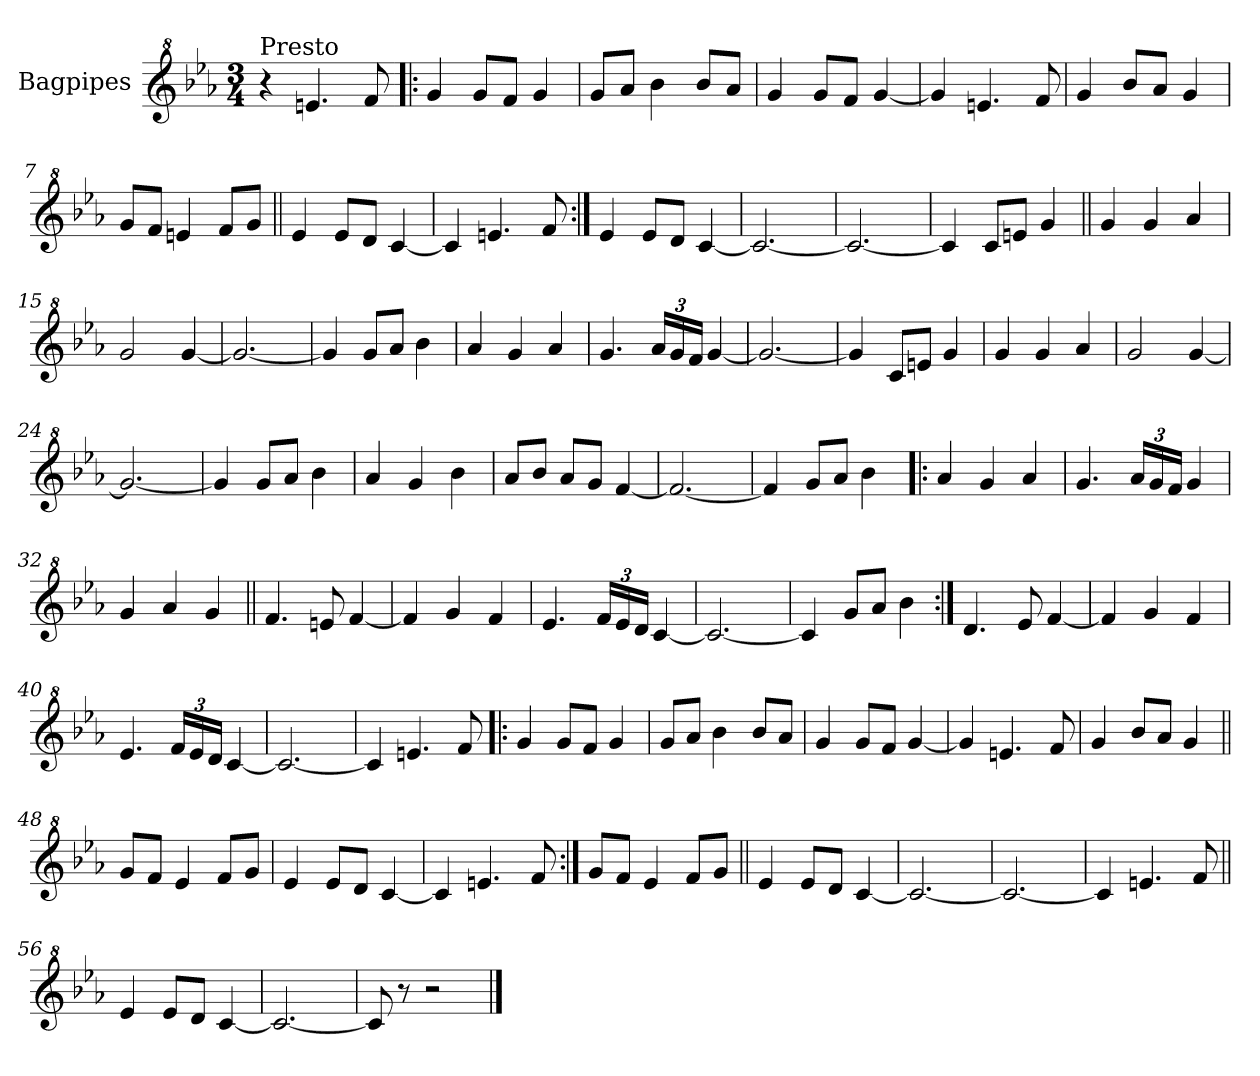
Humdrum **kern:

**kern
*part1
*staff1
*I"Bagpipes
*I'Bag
*clefG^2
*k[b-e-a-]
*E-:
*M3/4
=1
!LO:TX:a:t=Presto
4r
4.een/
8ff/
=2!|:
4gg/
8gg/L
8ff/J
4gg/
=3
8gg/L
8aa-/J
4bb-\
8bb-/L
8aa-/J
=4
4gg/
8gg/L
8ff/J
[4gg/
=5
4gg/]
4.een/
8ff/
=6
4gg/
8bb-/L
8aa-/J
4gg/
=7
8gg/L
8ff/J
4een/
8ff/L
8gg/J
=8||
4ee-/
8ee-/L
8dd/J
[4cc/
=9
4cc/]
4.een/
8ff/
!!LO:LB:g=z
=10:|!
4ee-/
8ee-/L
8dd/J
[4cc/
=11
2.cc/_
=12
2.cc/_
=13
4cc/]
8cc/L
8een/J
4gg/
=14||
4gg/
4gg/
4aa-/
=15
2gg/
[4gg/
=16
2.gg/_
=17
4gg/]
8gg/L
8aa-/J
4bb-\
=18
4aa-/
4gg/
4aa-/
=19
4.gg/
*Xbrackettup
24aa-/LL
24gg/
24ff/JJ
[4gg/
=20
2.gg/_
=21
4gg/]
8cc/L
8een/J
4gg/
!!LO:LB:g=z
=22
4gg/
4gg/
4aa-/
=23
2gg/
[4gg/
=24
2.gg/_
=25
4gg/]
8gg/L
8aa-/J
4bb-\
=26
4aa-/
4gg/
4bb-\
=27
8aa-/L
8bb-/J
8aa-/L
8gg/J
[4ff/
=28
2.ff/_
=29
4ff/]
8gg/L
8aa-/J
4bb-\
=30!|:
4aa-/
4gg/
4aa-/
=31
4.gg/
24aa-/LL
24gg/
24ff/JJ
4gg/
=32
4gg/
4aa-/
4gg/
!!LO:LB:g=z
=33||
4.ff/
8een/
[4ff/
=34
4ff/]
4gg/
4ff/
=35
4.ee-/
24ff/LL
24ee-/
24dd/JJ
[4cc/
=36
2.cc/_
=37
4cc/]
8gg/L
8aa-/J
4bb-\
=38:|!
4.dd/
8ee-/
[4ff/
=39
4ff/]
4gg/
4ff/
=40
4.ee-/
24ff/LL
24ee-/
24dd/JJ
[4cc/
=41
2.cc/_
=42
4cc/]
4.een/
8ff/
!!LO:LB:g=z
=43!|:
4gg/
8gg/L
8ff/J
4gg/
=44
8gg/L
8aa-/J
4bb-\
8bb-/L
8aa-/J
=45
4gg/
8gg/L
8ff/J
[4gg/
=46
4gg/]
4.een/
8ff/
=47
4gg/
8bb-/L
8aa-/J
4gg/
=48||
8gg/L
8ff/J
4ee-/
8ff/L
8gg/J
=49
4ee-/
8ee-/L
8dd/J
[4cc/
=50
4cc/]
4.een/
8ff/
=51:|!
8gg/L
8ff/J
4ee-/
8ff/L
8gg/J
!!LO:LB:g=z
=52||
4ee-/
8ee-/L
8dd/J
[4cc/
=53
2.cc/_
=54
2.cc/_
=55
4cc/]
4.een/
8ff/
=56||
4ee-/
8ee-/L
8dd/J
[4cc/
=57
2.cc/_
=58
8cc/]
8r
2r
==
*-
